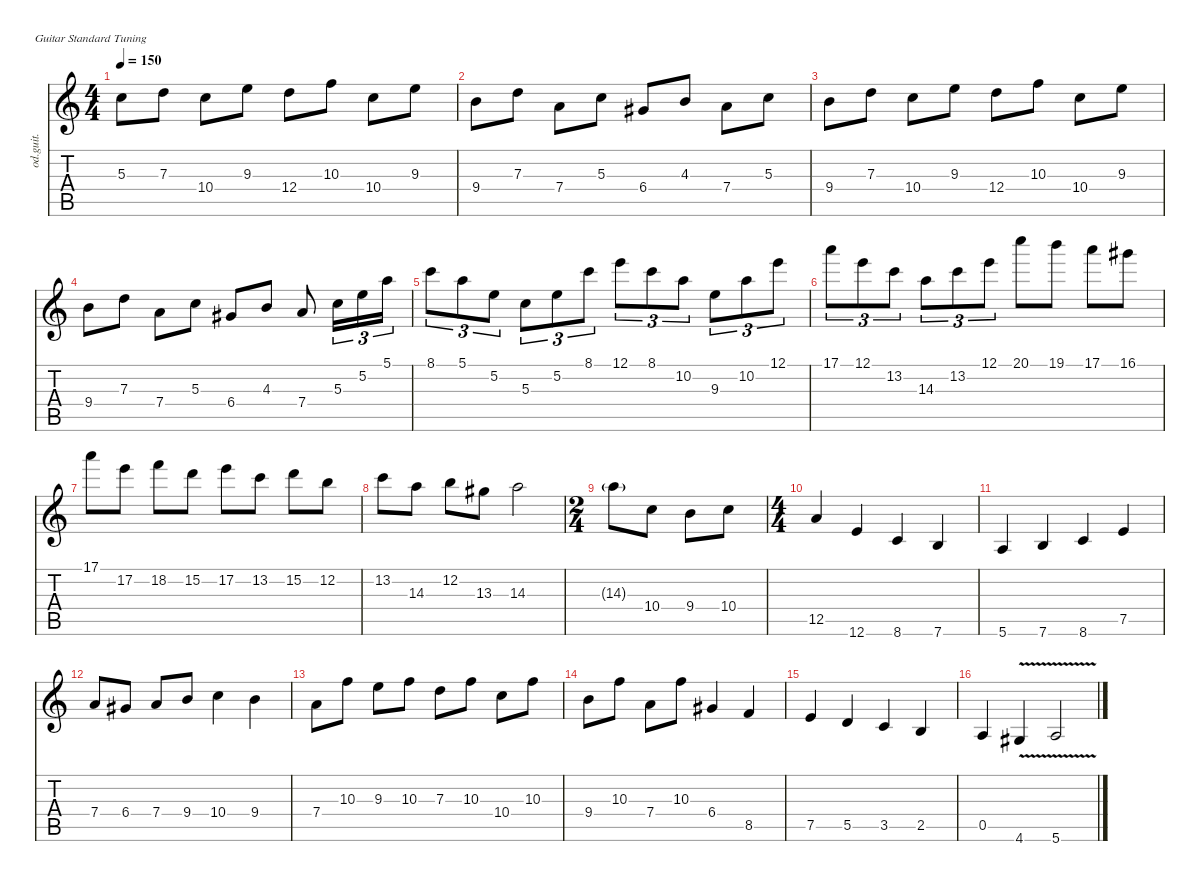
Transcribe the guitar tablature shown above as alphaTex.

\defaultSystemsLayout 4
\hideDynamics
\bracketExtendMode nobrackets
\otherSystemsTrackNameOrientation horizontal
\track ("Track 1" "od.guit.") {instrument overdrivenguitar}
\staff {score tabs}
\tuning (E4 B3 G3 D3 A2 E2)
\ts (4 4)
\tempo 150
\clef g2
\ks c
5.3{t}.8{dy f beam Down} 7.3.8{beam Down} 10.4.8{beam Down} 9.3.8{beam Down} 12.4.8{beam Down} 10.3.8{beam Down} 10.4.8{beam Down} 9.3.8{beam Down} |
9.4.8{beam Down} 7.3.8{beam Down} 7.4.8{beam Down} 5.3.8{beam Down} 6.4{acc #}.8{beam Up} 4.3.8{beam Up} 7.4.8{beam Down} 5.3.8{beam Down} |
9.4.8{beam Down} 7.3.8{beam Down} 10.4.8{beam Down} 9.3.8{beam Down} 12.4.8{beam Down} 10.3.8{beam Down} 10.4.8{beam Down} 9.3.8{beam Down} |
9.4.8{beam Down} 7.3.8{beam Down} 7.4.8{beam Down} 5.3.8{beam Down} 6.4{acc #}.8{beam Up} 4.3.8{beam Up} 7.4.8{beam Up} 5.3.16{tu (3 2) beam Down} 5.2.16{tu (3 2) beam Down} 5.1.16{tu (3 2) beam Down} |
8.1.8{tu (3 2) beam Down} 5.1.8{tu (3 2) beam Down} 5.2.8{tu (3 2) beam Down} 5.3.8{tu (3 2) beam Down} 5.2.8{tu (3 2) beam Down} 8.1.8{tu (3 2) beam Down} 12.1.8{tu (3 2) beam Down} 8.1.8{tu (3 2) beam Down} 10.2.8{tu (3 2) beam Down} 9.3.8{tu (3 2) beam Down} 10.2.8{tu (3 2) beam Down} 12.1.8{tu (3 2) beam Down} |
17.1.8{tu (3 2) beam Down} 12.1.8{tu (3 2) beam Down} 13.2.8{tu (3 2) beam Down} 14.3.8{tu (3 2) beam Down} 13.2.8{tu (3 2) beam Down} 12.1.8{tu (3 2) beam Down} 20.1.8{beam Down} 19.1.8{beam Down} 17.1.8{beam Down} 16.1{acc #}.8{beam Down} |
17.1.8{beam Down} 17.2.8{beam Down} 18.2.8{beam Down} 15.2.8{beam Down} 17.2.8{beam Down} 13.2.8{beam Down} 15.2.8{beam Down} 12.2.8{beam Down} |
13.2.8{beam Down} 14.3.8{beam Down} 12.2.8{beam Down} 13.3{acc #}.8{beam Down} 14.3.2{beam Down} |
\ts (2 4)
\beaming (8 2 2 2 2)
14.3{g}.8{dy mf beam Down} 10.4.8{dy f beam Down} 9.4.8{beam Down} 10.4.8{beam Down} |
\ts (4 4)
\beaming (8 2 2 2 2)
12.5.4{beam Up} 12.6.4{beam Up} 8.6.4{beam Up} 7.6.4{beam Up} |
5.6.4{beam Up} 7.6.4{beam Up} 8.6.4{beam Up} 7.5.4{beam Up} |
7.4.8{beam Up} 6.4{acc #}.8{beam Up} 7.4.8{beam Up} 9.4.8{beam Up} 10.4.4{beam Down} 9.4.4{beam Down} |
7.4.8{beam Down} 10.3.8{beam Down} 9.3.8{beam Down} 10.3.8{beam Down} 7.3.8{beam Down} 10.3.8{beam Down} 10.4.8{beam Down} 10.3.8{beam Down} |
9.4.8{beam Down} 10.3.8{beam Down} 7.4.8{beam Down} 10.3.8{beam Down} 6.4{acc #}.4{beam Up} 8.5.4{beam Up} |
7.5.4{beam Up} 5.5.4{beam Up} 3.5.4{beam Up} 2.5.4{beam Up} |
0.5.4{beam Up} 4.6{v acc #}.4{beam Up} 5.6{v}.2{beam Up}
